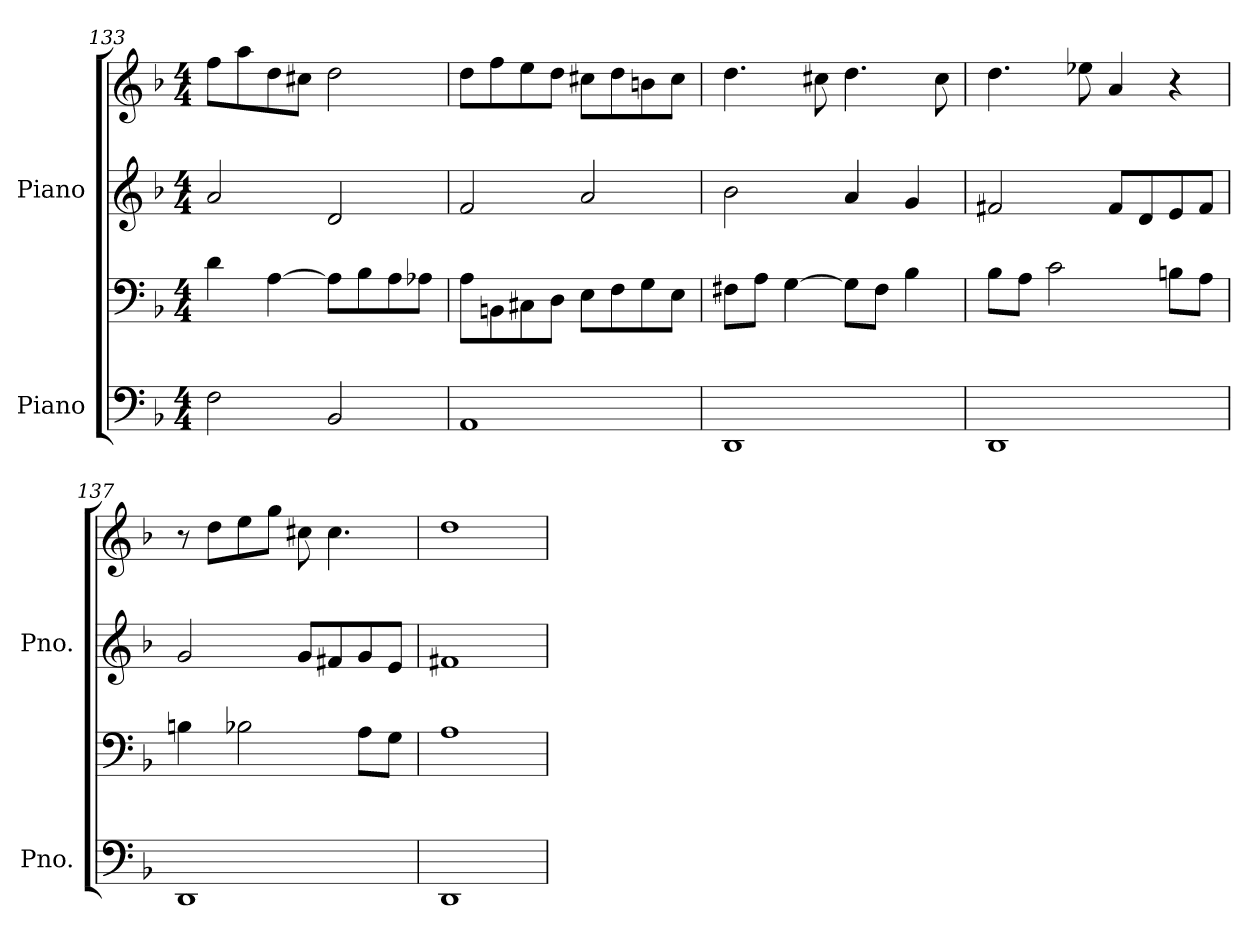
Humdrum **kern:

**kern	**kern	**kern	**kern
*part2	*part2	*part1	*part1
*staff4	*staff3	*staff2	*staff1
*I"Piano	*	*I"Piano	*
*I'Pno.	*	*I'Pno.	*
*clefF4	*clefF4	*clefG2	*clefG2
*k[b-]	*k[b-]	*k[b-]	*k[b-]
*M4/4	*M4/4	*M4/4	*M4/4
=133	=133	=133	=133
2F\	4d\	2a/	8ff\L
.	.	.	8aa\
.	[4A\	.	8dd\
.	.	.	8cc#X\J
2BB-/	8A\L]	2d/	2dd\
.	8B-\	.	.
.	8A\	.	.
.	8A-X\J	.	.
=134	=134	=134	=134
1AA	8A\L	2f/	8dd\L
.	8BBn\	.	8ff\
.	8C#X\	.	8ee\
.	8D\J	.	8dd\J
.	8E\L	2a/	8cc#X\L
*	*	*	*MM112
.	8F\	.	8dd\
.	8G\	.	8bn\
.	8E\J	.	8cc#\J
!!LO:LB:g=z
=135	=135	=135	=135
1DD	8F#X\L	2b-\	4.dd\
.	8A\J	.	.
.	[4G\	.	.
.	.	.	8cc#X\
.	8G\L]	4a/	4.dd\
.	8F#\J	.	.
.	4B-\	4g/	.
.	.	.	8cc#\
=136	=136	=136	=136
1DD	8B-\L	2f#X/	4.dd\
.	8A\J	.	.
.	2c\	.	.
*	*	*	*MM100
.	.	.	8ee-X\
.	.	8f#/L	4a/
.	.	8d/	.
.	8Bn\L	8e/	4r
.	8A\J	8f#/J	.
=137	=137	=137	=137
1DD	4Bn\	2g/	8r
*	*	*	*MM90
.	.	.	8dd\L
.	2B-X\	.	8ee\
.	.	.	8gg\J
.	.	8g/L	8cc#X\
*	*	*	*MM75
.	.	8f#X/	4.cc#\
.	8A\L	8g/	.
.	8G\J	8e/J	.
=138	=138	=138	=138
*	*	*	*MM60
1DD	1A	1f#X	1dd
=	=	=	=
*-	*-	*-	*-
